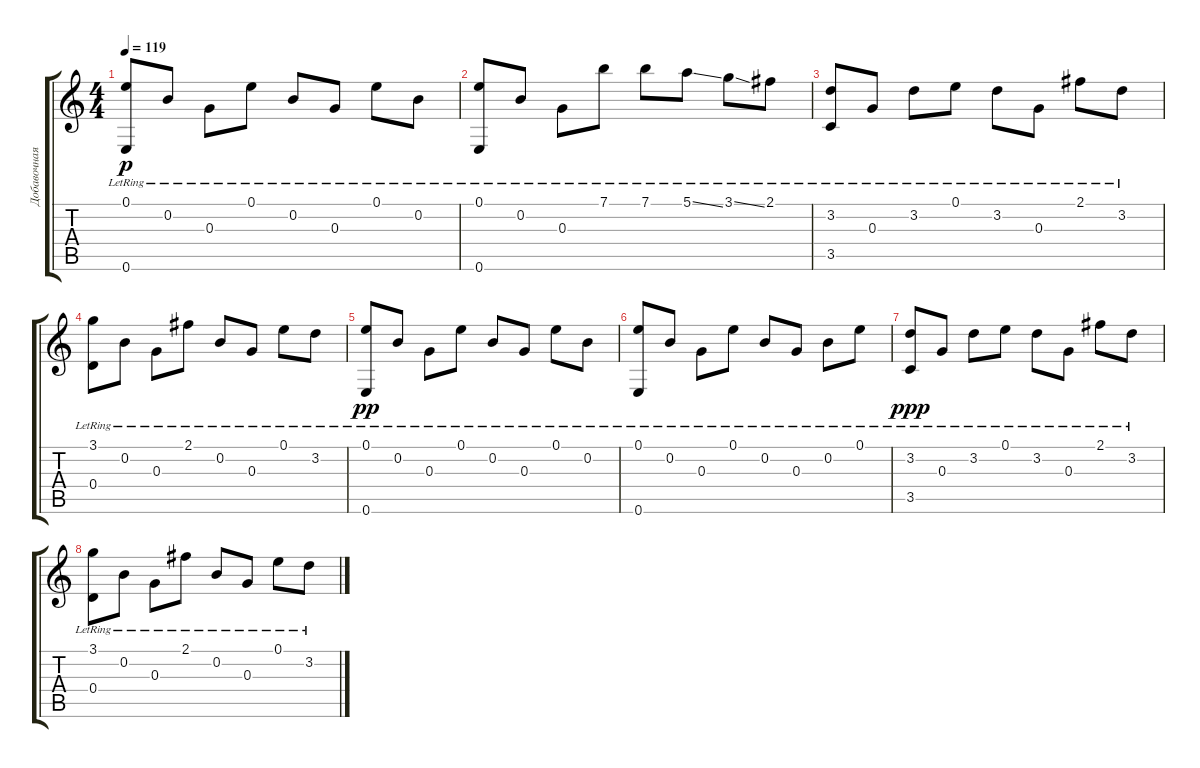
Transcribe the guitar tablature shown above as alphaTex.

\track ("Добавочная" "Добавочная") {instrument acousticguitarnylon}
\staff {score tabs}
\tuning (E4 B3 G3 D3 A2 E2) {hide}
\ts (4 4)
\tempo 119
\clef g2
\ks c
(0.1{lr} 0.6{lr}).8{dy p} 0.2{lr}.8 0.3{lr}.8 0.1{lr}.8 0.2{lr}.8 0.3{lr}.8 0.1{lr}.8 0.2{lr}.8 |
(0.1{lr} 0.6{lr}).8 0.2{lr}.8 0.3{lr}.8 7.1{lr}.8 7.1{lr}.8 5.1{ss lr}.8 3.1{ss lr}.8 2.1{lr}.8 |
(3.2{lr} 3.5{lr}).8 0.3{lr}.8 3.2{lr}.8 0.1{lr}.8 3.2{lr}.8 0.3{lr}.8 2.1{lr}.8 3.2{lr}.8 |
(3.1{lr} 0.4{lr}).8 0.2{lr}.8 0.3{lr}.8 2.1{lr}.8 0.2{lr}.8 0.3{lr}.8 0.1{lr}.8 3.2{lr}.8 |
(0.1{lr} 0.6{lr}).8{dy pp} 0.2{lr}.8 0.3{lr}.8 0.1{lr}.8 0.2{lr}.8 0.3{lr}.8 0.1{lr}.8 0.2{lr}.8 |
(0.1{lr} 0.6{lr}).8 0.2{lr}.8 0.3{lr}.8 0.1{lr}.8 0.2{lr}.8 0.3{lr}.8 0.2{lr}.8 0.1{lr}.8 |
(3.2{lr} 3.5{lr}).8{dy ppp} 0.3{lr}.8 3.2{lr}.8 0.1{lr}.8 3.2{lr}.8 0.3{lr}.8 2.1{lr}.8 3.2{lr}.8 |
(3.1{lr} 0.4{lr}).8 0.2{lr}.8 0.3{lr}.8 2.1{lr}.8 0.2{lr}.8 0.3{lr}.8 0.1{lr}.8 3.2{lr}.8
